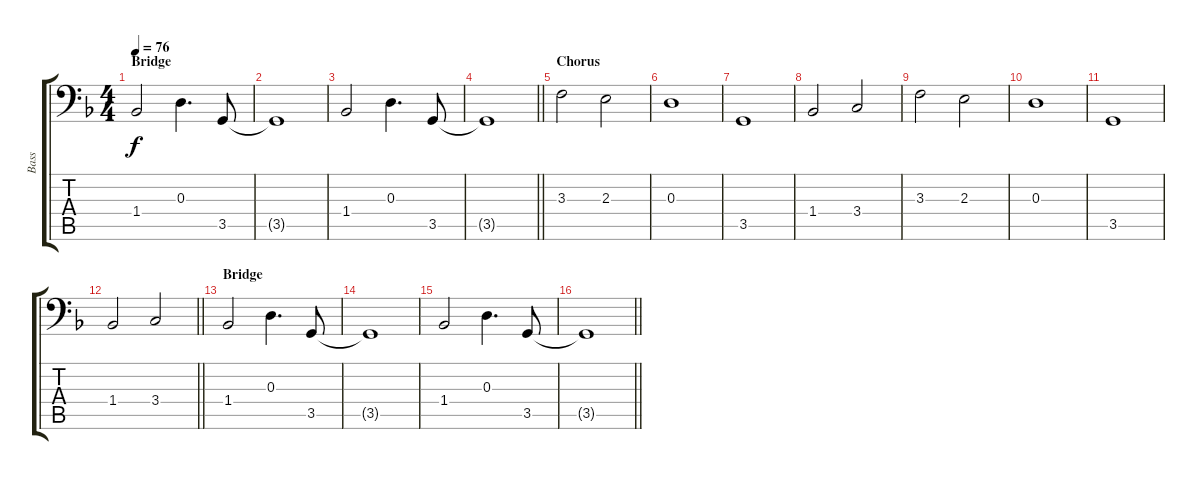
\track ("Bass" "Bass") {instrument electricbassfinger}
\staff {score tabs}
\tuning (C3 G2 D2 A1 E1 B0) {hide}
\ts (4 4)
\section ("" "Bridge")
\tempo 76
\clef f4
\ks f
1.4.2{dy f} 0.3.4{d} 3.5.8 |
3.5{t}.1 |
1.4.2 0.3.4{d} 3.5.8 |
\barLineRight lightlight
3.5{t}.1 |
\section ("" "Chorus")
3.3.2 2.3.2 |
0.3.1 |
3.5.1 |
1.4.2 3.4.2 |
3.3.2 2.3.2 |
0.3.1 |
3.5.1 |
\barLineRight lightlight
1.4.2 3.4.2 |
\section ("" "Bridge")
1.4.2 0.3.4{d} 3.5.8 |
3.5{t}.1 |
1.4.2 0.3.4{d} 3.5.8 |
\barLineRight lightlight
3.5{t}.1
